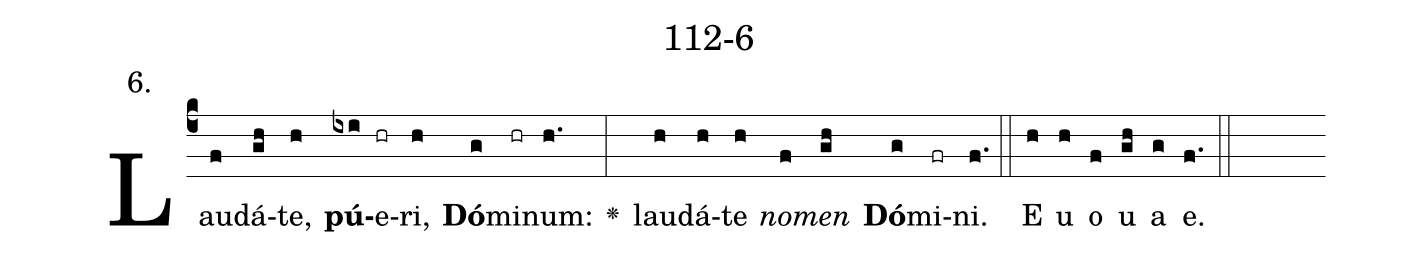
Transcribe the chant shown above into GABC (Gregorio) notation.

name: 112-6;
annotation: 6.;
%%
(c4)Lau(f)dá(gh)te,(h) <b>pú</b>(ixi)e(hr)ri,(h) <b>Dó</b>(g)mi(hr)num:(h.) <v>\greheightstar</v>(:) lau(h)dá(h)te(h) <i>no</i>(f)<i>men</i>(gh) <b>Dó</b>(g)mi(fr)ni.(f.) (::) E(h) u(h) o(f) u(gh) a(g) e.(f.) (::)
